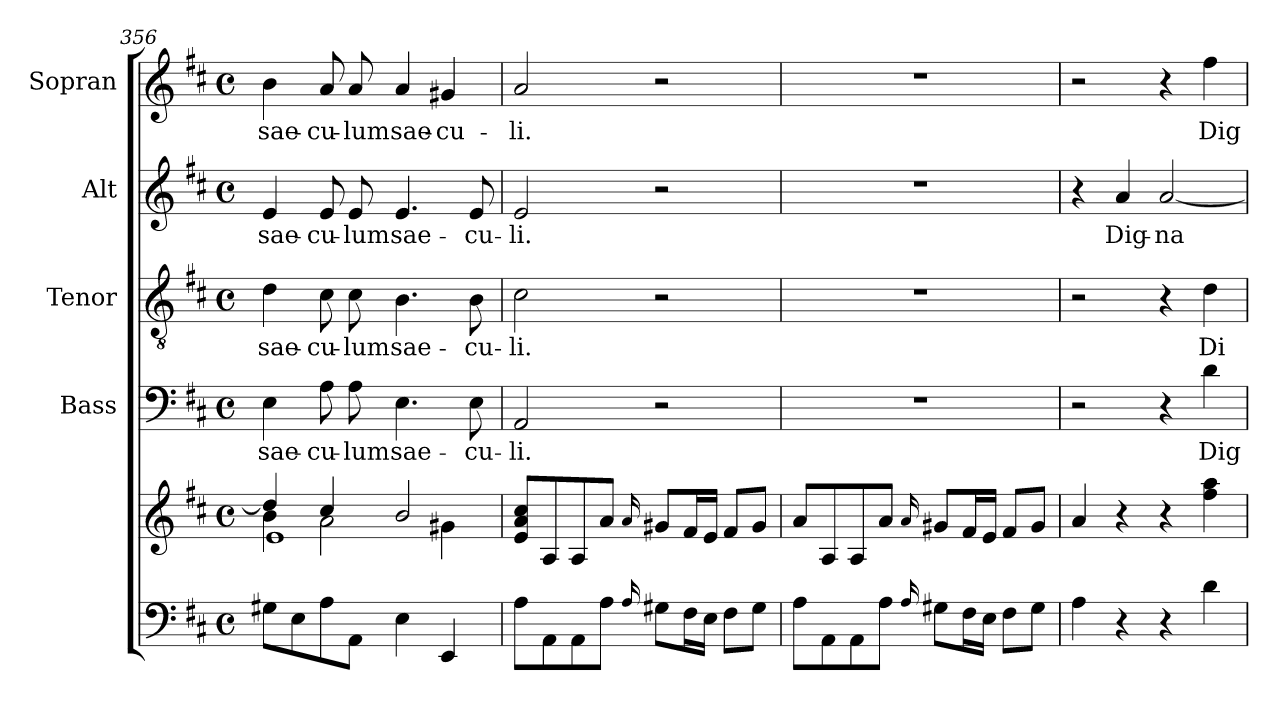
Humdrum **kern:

**kern	**kern	**kern	**text	**kern	**text	**kern	**text	**kern	**text
*part5	*part5	*part4	*part4	*part3	*part3	*part2	*part2	*part1	*part1
*staff6	*staff5	*staff4	*staff4	*staff3	*staff3	*staff2	*staff2	*staff1	*staff1
*	*	*I"Bass	*	*I"Tenor	*	*I"Alt	*	*I"Sopran	*
*	*	*I'B.	*	*I'T.	*	*I'A.	*	*I'S.	*
!!LO:LB:g=z
*clefF4	*clefG2	*clefF4	*	*clefGv2	*	*clefG2	*	*clefG2	*
*k[f#c#]	*k[f#c#]	*k[f#c#]	*	*k[f#c#]	*	*k[f#c#]	*	*k[f#c#]	*
*D:	*D:	*D:	*	*D:	*	*D:	*	*D:	*
*M4/4	*M4/4	*M4/4	*	*M4/4	*	*M4/4	*	*M4/4	*
*met(c)	*met(c)	*met(c)	*	*met(c)	*	*met(c)	*	*met(c)	*
=356	=356	=356	=356	=356	=356	=356	=356	=356	=356
*	*^	*	*	*	*	*	*	*	*
*	*	*^	*	*	*	*	*	*	*	*
!	!	!	!	!	!LO:LY:b	!	!LO:LY:b	!	!LO:LY:b	!	!LO:LY:b
8G#X\L	4dd/]	4b\	1e	4E\	sae-	4d\	sae-	4e/	sae-	4b\	sae-
8E\	.	.	.	.	.	.	.	.	.	.	.
!	!	!	!	!	!LO:LY:b	!	!LO:LY:b	!	!LO:LY:b	!	!LO:LY:b
8A\	4cc#/	2a\	.	8A\	-cu-	8c#\	-cu-	8e/	-cu-	8a/	-cu-
!	!	!	!	!	!LO:LY:b	!	!LO:LY:b	!	!LO:LY:b	!	!LO:LY:b
8AA\J	.	.	.	8A\	-lum	8c#\	-lum	8e/	-lum	8a/	-lum
!	!	!	!	!	!LO:LY:b	!	!LO:LY:b	!	!LO:LY:b	!	!LO:LY:b
4E\	2b/	.	.	4.E\	sae-	4.B\	sae-	4.e/	sae-	4a/	sae-
!	!	!	!	!	!	!	!	!	!	!	!LO:LY:b
4EE/	.	4g#X\	.	.	.	.	.	.	.	4g#X/	-cu-
!	!	!	!	!	!LO:LY:b	!	!LO:LY:b	!	!LO:LY:b	!	!
.	.	.	.	8E\	-cu-	8B\	-cu-	8e/	-cu-	.	.
*	*v	*v	*v	*	*	*	*	*	*	*	*
!!LO:PB:g=z
=357	=357	=357	=357	=357	=357	=357	=357	=357	=357
!	!	!	!LO:LY:b	!	!LO:LY:b	!	!LO:LY:b	!	!LO:LY:b
8A\L	8e/ 8a/ 8cc#/L	2AA/	-li.	2c#\	-li.	2e/	-li.	2a/	-li.
8AA\	8A/	.	.	.	.	.	.	.	.
8AA\	8A/	.	.	.	.	.	.	.	.
8A\J	8a/J	.	.	.	.	.	.	.	.
16qqA/	16qqa/	.	.	.	.	.	.	.	.
8G#X\L	8g#X/L	2r	.	2r	.	2r	.	2r	.
16F#\L	16f#/L	.	.	.	.	.	.	.	.
16E\JJ	16e/JJ	.	.	.	.	.	.	.	.
8F#\L	8f#/L	.	.	.	.	.	.	.	.
8G#\J	8g#/J	.	.	.	.	.	.	.	.
!!LO:LB:g=z
=358	=358	=358	=358	=358	=358	=358	=358	=358	=358
8A\L	8a/L	1r	.	1r	.	1r	.	1r	.
8AA\	8A/	.	.	.	.	.	.	.	.
8AA\	8A/	.	.	.	.	.	.	.	.
8A\J	8a/J	.	.	.	.	.	.	.	.
16qqA/	16qqa/	.	.	.	.	.	.	.	.
8G#X\L	8g#X/L	.	.	.	.	.	.	.	.
16F#\L	16f#/L	.	.	.	.	.	.	.	.
16E\JJ	16e/JJ	.	.	.	.	.	.	.	.
8F#\L	8f#/L	.	.	.	.	.	.	.	.
8G#\J	8g#/J	.	.	.	.	.	.	.	.
!!LO:PB:g=z
=359	=359	=359	=359	=359	=359	=359	=359	=359	=359
4A\	4a/	2r	.	2r	.	4r	.	2r	.
!	!	!	!	!	!	!	!LO:LY:b	!	!
4r	4r	.	.	.	.	4a/	Dig-	.	.
!	!	!	!	!	!	!	!LO:LY:b	!	!
4r	4r	4r	.	4r	.	[2a/	-na-	4r	.
!	!	!	!LO:LY:b	!	!LO:LY:b	!	!	!	!LO:LY:b
4d\	4ff#\ 4aa\	4d\	Dig-	4d\	Di-	.	.	4ff#\	Dig-
=	=	=	=	=	=	=	=	=	=
*-	*-	*-	*-	*-	*-	*-	*-	*-	*-
